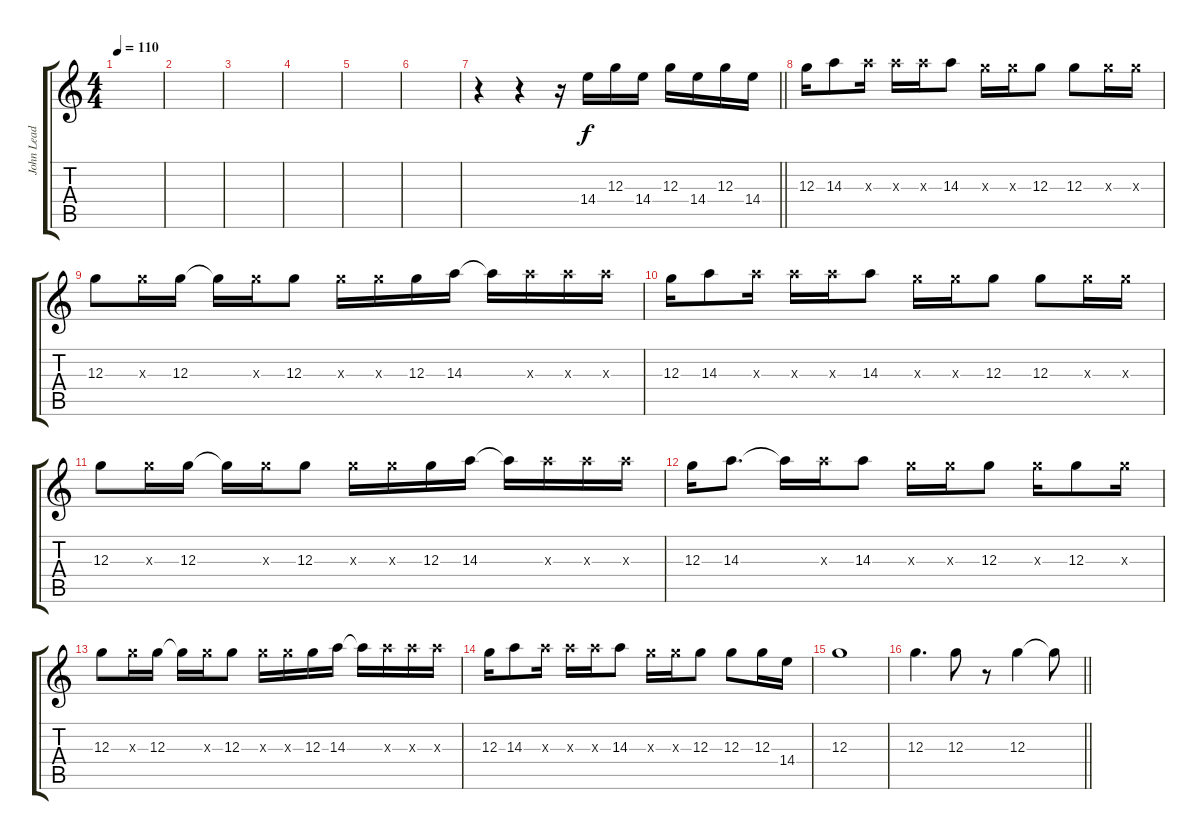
\track ("John Lead" "John Lead") {instrument distortionguitar}
\staff {score tabs}
\tuning (E4 B3 G3 D3 A2 E2) {hide}
\ts (4 4)
\tempo 110
\clef g2
\ks c
|
|
|
|
|
|
\barLineRight lightlight
r.4 r.4 r.16 14.4.16{instrument acousticguitarsteel} 12.3.16 14.4.16 12.3.16 14.4.16 12.3.16 14.4.16 |
12.3.16{instrument acousticguitarsteel} 14.3.8 14.3{x}.16 14.3{x}.16 14.3{x}.16 14.3.8 12.3{x}.16 12.3{x}.16 12.3.8 12.3.8 12.3{x}.16 12.3{x}.16 |
12.3.8 12.3{x}.16 12.3.16 12.3{t}.16 12.3{x}.16 12.3.8 12.3{x}.16 12.3{x}.16 12.3.16 14.3.16 14.3{t}.16 14.3{x}.16 14.3{x}.16 14.3{x}.16 |
12.3.16 14.3.8 14.3{x}.16 14.3{x}.16 14.3{x}.16 14.3.8 12.3{x}.16 12.3{x}.16 12.3.8 12.3.8 12.3{x}.16 12.3{x}.16 |
12.3.8 12.3{x}.16 12.3.16 12.3{t}.16 12.3{x}.16 12.3.8 12.3{x}.16 12.3{x}.16 12.3.16 14.3.16 14.3{t}.16 14.3{x}.16 14.3{x}.16 14.3{x}.16 |
12.3.16 14.3.8{d} 14.3{t}.16 14.3{x}.16 14.3.8 12.3{x}.16 12.3{x}.16 12.3.8 12.3{x}.16 12.3.8 12.3{x}.16 |
12.3.8 12.3{x}.16 12.3.16 12.3{t}.16 12.3{x}.16 12.3.8 12.3{x}.16 12.3{x}.16 12.3.16 14.3.16 14.3{t}.16 14.3{x}.16 14.3{x}.16 14.3{x}.16 |
12.3.16 14.3.8 14.3{x}.16 14.3{x}.16 14.3{x}.16 14.3.8 12.3{x}.16 12.3{x}.16 12.3.8 12.3.8 12.3.16 14.4.16 |
12.3.1 |
\barLineRight lightlight
12.3.4{d} 12.3.8 r.8 12.3.4 12.3{t}.8
